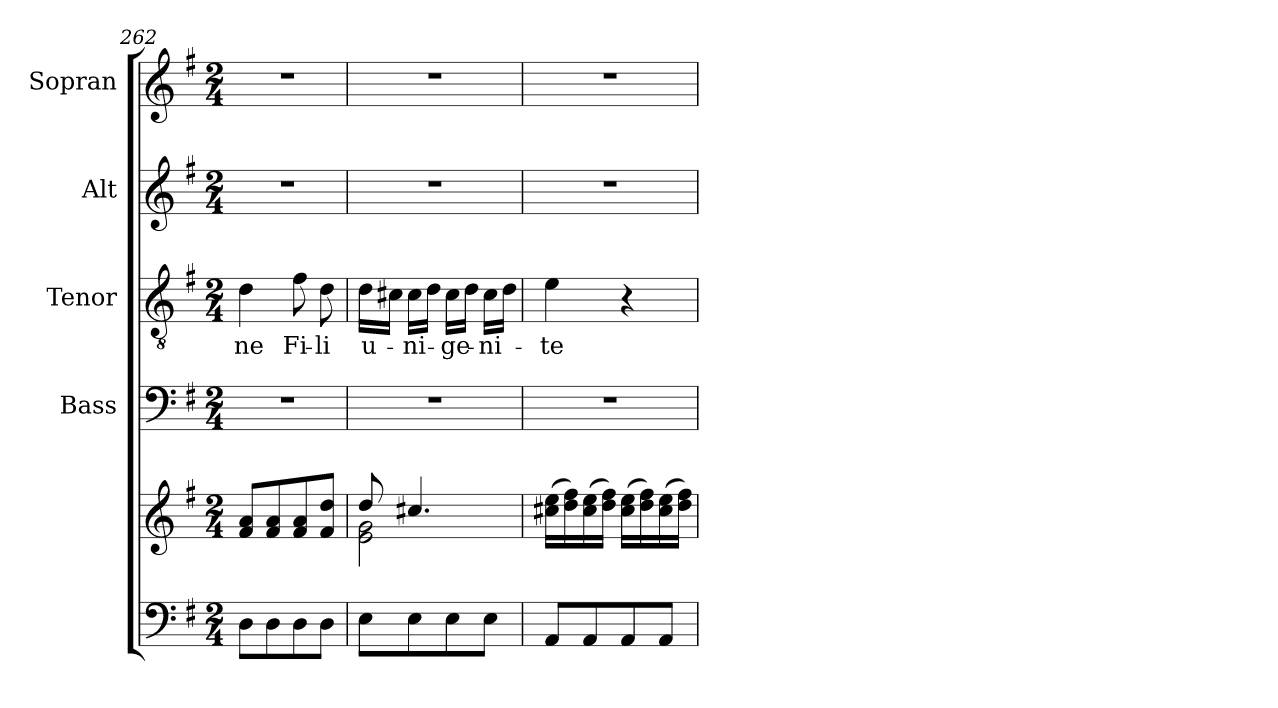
**kern	**kern	**kern	**kern	**text	**kern	**kern
*part5	*part5	*part4	*part3	*part3	*part2	*part1
*staff6	*staff5	*staff4	*staff3	*staff3	*staff2	*staff1
*	*	*I"Bass	*I"Tenor	*	*I"Alt	*I"Sopran
*	*	*I'B.	*I'T.	*	*I'A.	*I'S.
*clefF4	*clefG2	*clefF4	*clefGv2	*	*clefG2	*clefG2
*k[f#]	*k[f#]	*k[f#]	*k[f#]	*	*k[f#]	*k[f#]
*G:	*G:	*G:	*G:	*	*G:	*G:
*M2/4	*M2/4	*M2/4	*M2/4	*	*M2/4	*M2/4
=262	=262	=262	=262	=262	=262	=262
!	!	!	!	!LO:LY:b	!	!
8D\L	8f#/ 8a/L	2r	4d\	-ne	2r	2r
8D\	8f#/ 8a/	.	.	.	.	.
!	!	!	!	!LO:LY:b	!	!
8D\	8f#/ 8a/	.	8f#\	Fi-	.	.
!	!	!	!	!LO:LY:b	!	!
8D\J	8f#/ 8dd/J	.	8d\	-li	.	.
!!LO:PB:g=z
=263	=263	=263	=263	=263	=263	=263
*	*^	*	*	*	*	*
!	!	!	!	!	!LO:LY:b	!	!
8E\L	8dd/	2e\ 2g\	2r	16d\LL	u-	2r	2r
.	.	.	.	16c#X\JJ	.	.	.
!	!	!	!	!	!LO:LY:b	!	!
8E\	4.cc#X/	.	.	16c#\LL	-ni-	.	.
.	.	.	.	16d\JJ	.	.	.
!	!	!	!	!	!LO:LY:b	!	!
8E\	.	.	.	16c#\LL	-ge-	.	.
.	.	.	.	16d\JJ	.	.	.
!	!	!	!	!	!LO:LY:b	!	!
8E\J	.	.	.	16c#\LL	-ni-	.	.
.	.	.	.	16d\JJ	.	.	.
*	*v	*v	*	*	*	*	*
=264	=264	=264	=264	=264	=264	=264
!	!	!	!	!LO:LY:b	!	!
8AA/L	(>16cc#X\ 16ee\LL	2r	4e\	-te	2r	2r
.	16dd\ 16ff#\)	.	.	.	.	.
8AA/	(>16cc#\ 16ee\	.	.	.	.	.
.	16dd\ 16ff#\JJ)	.	.	.	.	.
8AA/	(>16cc#\ 16ee\LL	.	4r	.	.	.
.	16dd\ 16ff#\)	.	.	.	.	.
8AA/J	(>16cc#\ 16ee\	.	.	.	.	.
.	16dd\ 16ff#\JJ)	.	.	.	.	.
=	=	=	=	=	=	=
*-	*-	*-	*-	*-	*-	*-
